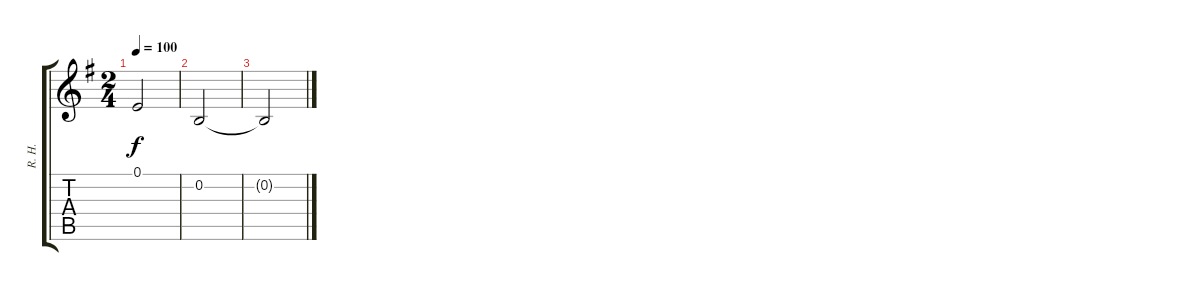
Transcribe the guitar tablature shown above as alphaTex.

\track ("R. H." "R. H.") {instrument brightacousticpiano}
\staff {score tabs}
\tuning (E4 B3 G3 D3 A2 E2) {hide}
\ts (2 4)
\tempo 100
\clef g2
\ks g
0.1.2{dy f} |
0.2.2 |
0.2{t}.2
